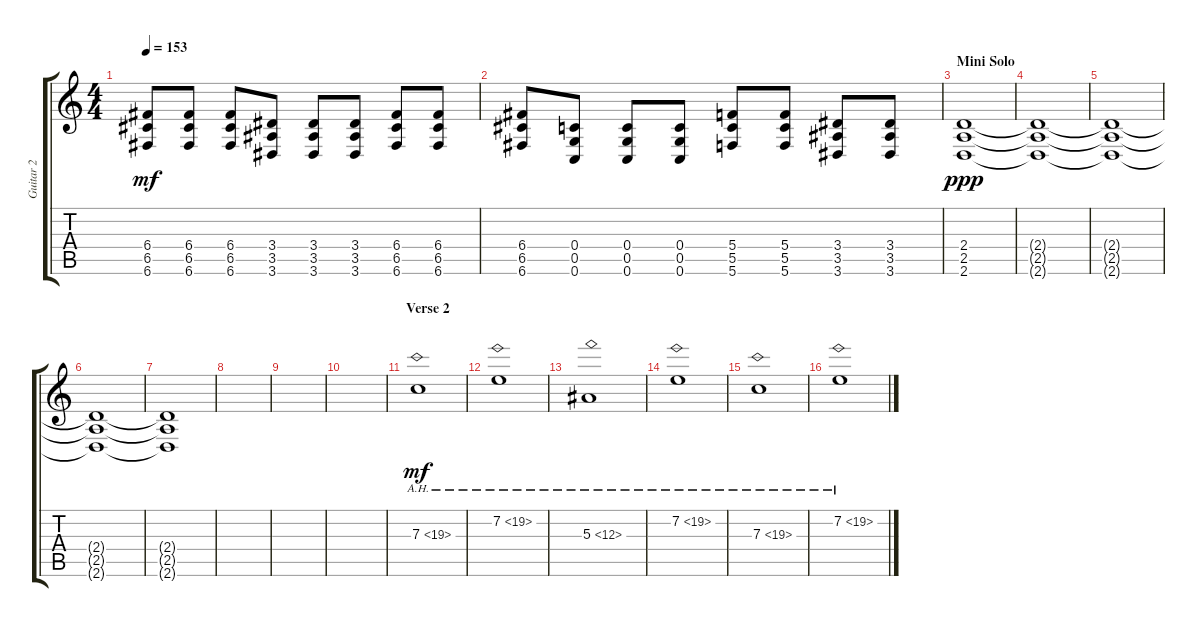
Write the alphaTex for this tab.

\track ("Guitar 2" "Guitar 2") {instrument distortionguitar}
\staff {score tabs}
\tuning (D4 A3 F3 C3 G2 C2) {hide}
\ts (4 4)
\tempo 153
\clef g2
\ks c
(6.4 6.5 6.6).8{dy mf} (6.4 6.5 6.6).8 (6.4 6.5 6.6).8 (3.4 3.5 3.6).8 (3.4 3.5 3.6).8 (3.4 3.5 3.6).8 (6.4 6.5 6.6).8 (6.4 6.5 6.6).8 |
(6.4 6.5 6.6).8 (0.4 0.5 0.6).8 (0.4 0.5 0.6).8 (0.4 0.5 0.6).8 (5.4 5.5 5.6).8 (5.4 5.5 5.6).8 (3.4 3.5 3.6).8 (3.4 3.5 3.6).8 |
\section ("" "Mini Solo")
(2.4 2.5 2.6).1{dy ppp} |
(2.4{t} 2.5{t} 2.6{t}).1 |
(2.4{t} 2.5{t} 2.6{t}).1 |
(2.4{t} 2.5{t} 2.6{t}).1 |
(2.4{t} 2.5{t} 2.6{t}).1 |
|
|
|
\section ("" "Verse 2")
7.3{ah 12}.1{dy mf} |
7.2{ah 12}.1 |
5.3{ah 7}.1 |
7.2{ah 12}.1 |
7.3{ah 12}.1 |
7.2{ah 12}.1
